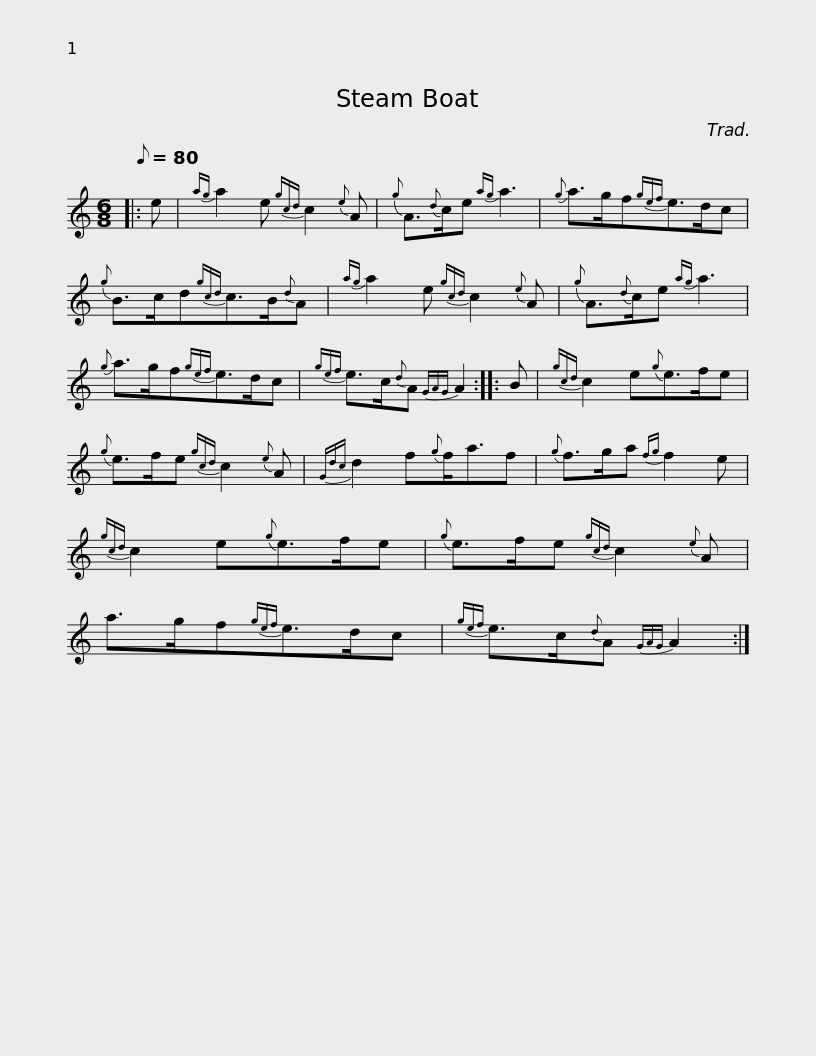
X:1
L:1/8
Q:1/8=80
M:6/8
I:linebreak $
K:C
V:1 treble
V:1
|: e |{ag} a2 e{gcd} c2{e} A |{g} A3/2{d}c/e{ag} a3 |{g} a>gf{gef}e>dc |${g} B>cd{gcd}c>B{d}A | %5
{ag} a2 e{gcd} c2{e} A |{g} A3/2{d}c/e{ag} a3 |${g} a>gf{gef}e>dc |{gef} e>c{d}A{GAG} A2 :: B |$ %10
{gcd} c2 e{g}e>fe |{g} e>fe{gcd} c2{e} A |{Gdc} d2 f{g}f<af |${g} f>ga{fg} f2 e |{gcd} c2 e{g}e>fe | %15
{g} e>fe{gcd} c2{e} A |$ a>gf{gef}e>dc |{gef} e>c{d}A{GAG} A2 :| %18
